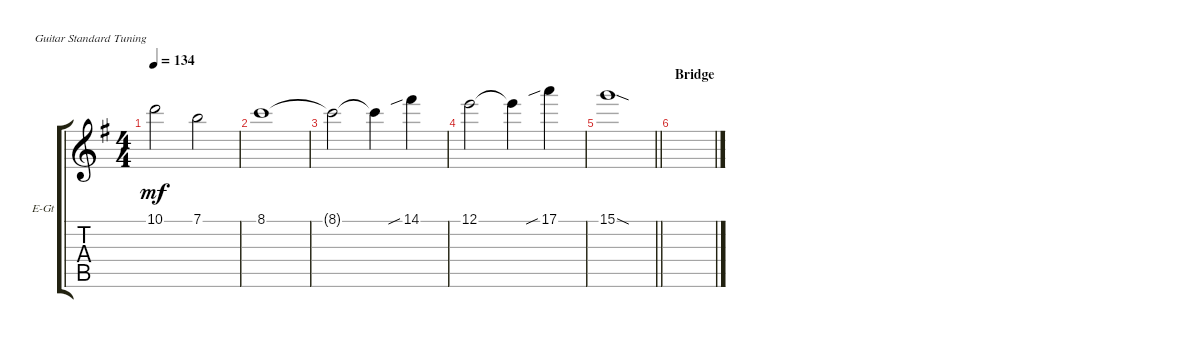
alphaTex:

\bracketExtendMode groupsimilarinstruments
\firstSystemTrackNameOrientation horizontal
\otherSystemsTrackNameOrientation horizontal
\track ("guitar solo center (Rodion Kravkl)" "E-Gt") {instrument distortionguitar}
\staff {score tabs}
\tuning (E4 B3 G3 D3 A2 E2)
\ts (4 4)
\tempo 134
\clef g2
\scale
0.333333
\ks eminor
10.1.2{dy mf} 7.1.2 |
\scale
0.333333 8.1.1 |
\scale
0.333333 8.1{t}.2 8.1{t}.4 14.1{sib}.4 |
\scale
0.333333 12.1.2 12.1{t}.4 17.1{sib}.4 |
\scale
0.333333
\barLineRight lightlight
15.1{sod}.1 |
\section ("" "Bridge")
\scale
0.333333 |
\scale
0.333333 |
\scale
0.333333 |
\scale
0.333333 |
\scale
0.333333 |
\scale
0.333333 |
\scale
0.333333 |
\scale
0.333333 |
\scale
0.333333 |
\scale
0.333333 |
\scale
0.333333
